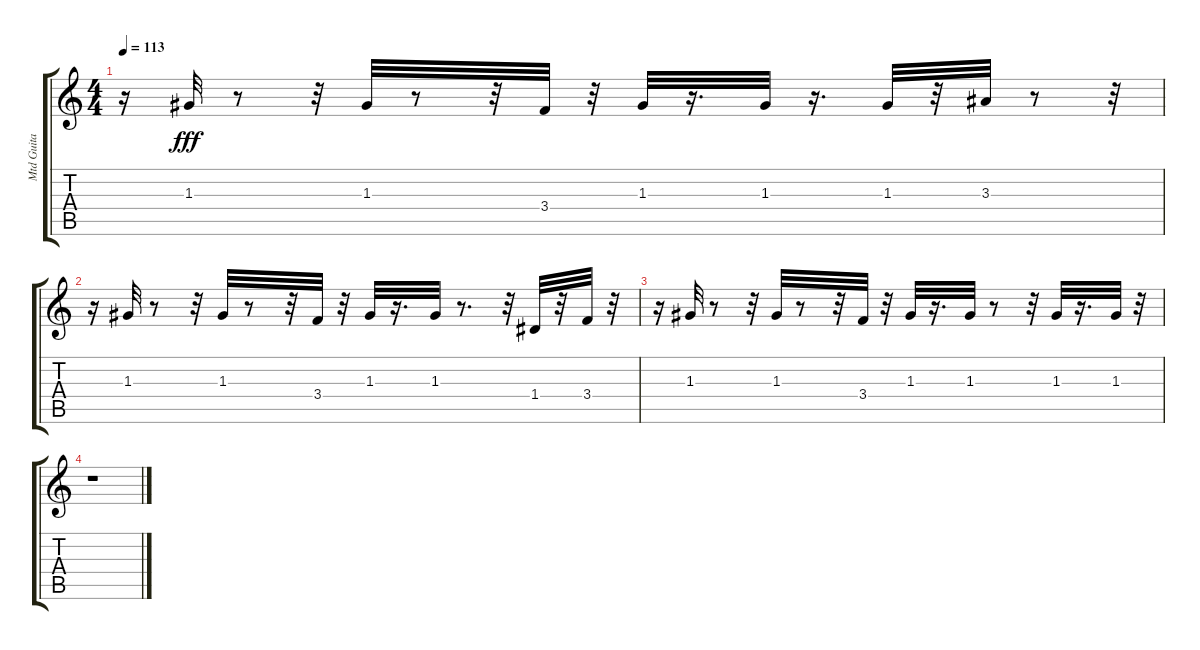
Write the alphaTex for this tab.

\track ("Mtd Guita" "Mtd Guita") {instrument electricguitarmuted}
\staff {score tabs}
\tuning (E4 B3 G3 D3 A2 E2) {hide}
\ts (4 4)
\tempo 113
\clef g2
\ks c
r.16{dy fff} 1.3.32 r.8 r.32 1.3.32 r.8 r.32 3.4.32 r.32 1.3.32 r.16{d} 1.3.32 r.16{d} 1.3.32 r.32 3.3.32 r.8 r.32 |
r.16 1.3.32 r.8 r.32 1.3.32 r.8 r.32 3.4.32 r.32 1.3.32 r.16{d} 1.3.32 r.8{d} r.32 1.4.32 r.32 3.4.32 r.32 |
r.16 1.3.32 r.8 r.32 1.3.32 r.8 r.32 3.4.32 r.32 1.3.32 r.16{d} 1.3.32 r.8 r.32 1.3.32 r.16{d} 1.3.32 r.32 |
r.1
